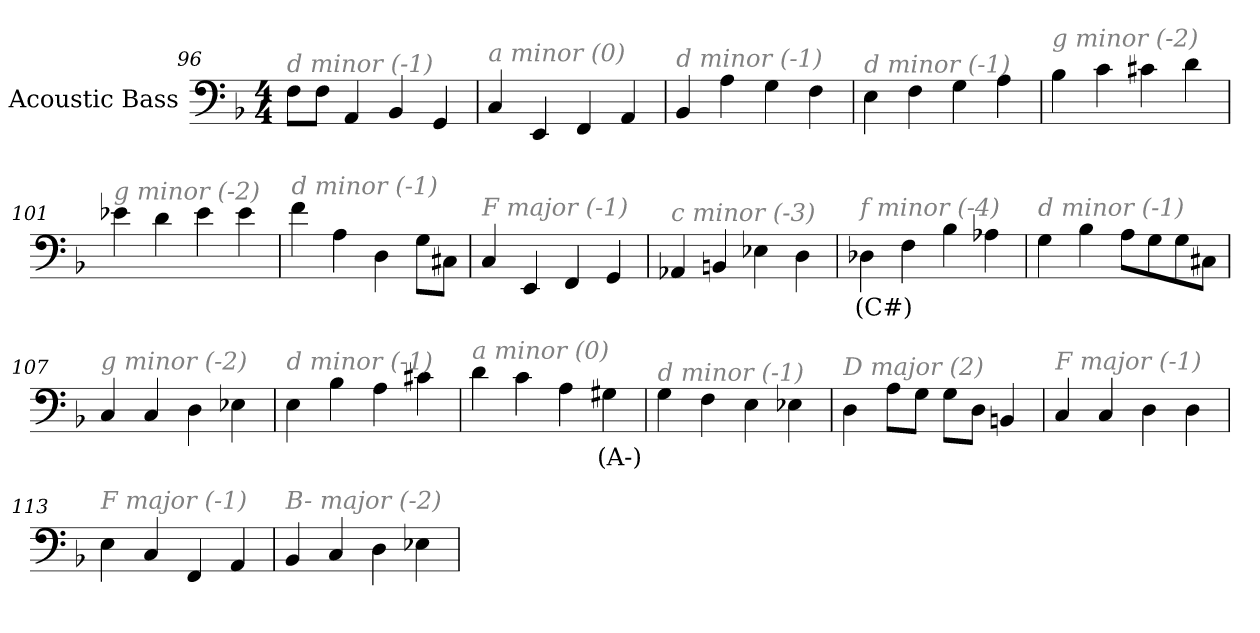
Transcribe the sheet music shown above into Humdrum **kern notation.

**kern	**text
*part1	*part1
*staff1	*staff1
*I"Acoustic Bass	*
*clefF4	*
*ITrd7c12	*
*k[b-]	*
*F:	*
*M4/4	*
=96	=96
!LO:TX:i:color=#808080:t=d minor (-1)	!
8FFL	.
8FFJ	.
4AAA	.
4BBB-	.
4GGG	.
=97	=97
!LO:TX:i:color=#808080:t=a minor (0)	!
4CC	.
4EEE	.
4FFF	.
4AAA	.
=98	=98
!LO:TX:i:color=#808080:t=d minor (-1)	!
4BBB-	.
4AA	.
4GG	.
4FF	.
=99	=99
!LO:TX:i:color=#808080:t=d minor (-1)	!
4EE	.
4FF	.
4GG	.
4AA	.
=100	=100
!LO:TX:i:color=#808080:t=g minor (-2)	!
4BB-	.
4C	.
4C#X	.
4D	.
=101	=101
!LO:TX:i:color=#808080:t=g minor (-2)	!
4E-X	.
4D	.
4E-	.
4E-	.
=102	=102
!LO:TX:i:color=#808080:t=d minor (-1)	!
4F	.
4AA	.
4DD	.
8GGL	.
8CC#XJ	.
=103	=103
!LO:TX:i:color=#808080:t=F major (-1)	!
4CC	.
4EEE	.
4FFF	.
4GGG	.
=104	=104
!LO:TX:i:color=#808080:t=c minor (-3)	!
4AAA-X	.
4BBBn	.
4EE-X	.
4DD	.
=105	=105
!LO:TX:i:color=#808080:t=f minor (-4)	!
4DD-Xi	(C#)
4FF	.
4BB-	.
4AA-X	.
=106	=106
!LO:TX:i:color=#808080:t=d minor (-1)	!
4GG	.
4BB-	.
8AAL	.
8GG	.
8GG	.
8CC#XJ	.
=107	=107
!LO:TX:i:color=#808080:t=g minor (-2)	!
4CC	.
4CC	.
4DD	.
4EE-X	.
=108	=108
!LO:TX:i:color=#808080:t=d minor (-1)	!
4EE	.
4BB-	.
4AA	.
4C#X	.
=109	=109
!LO:TX:i:color=#808080:t=a minor (0)	!
4D	.
4C	.
4AA	.
4GG#Xi	(A-)
=110	=110
!LO:TX:i:color=#808080:t=d minor (-1)	!
4GG	.
4FF	.
4EE	.
4EE-X	.
=111	=111
!LO:TX:i:color=#808080:t=D major (2)	!
4DD	.
8AAL	.
8GGJ	.
8GGL	.
8DDJ	.
4BBBn	.
=112	=112
!LO:TX:i:color=#808080:t=F major (-1)	!
4CC	.
4CC	.
4DD	.
4DD	.
=113	=113
!LO:TX:i:color=#808080:t=F major (-1)	!
4EE	.
4CC	.
4FFF	.
4AAA	.
=114	=114
!LO:TX:i:color=#808080:t=B- major (-2)	!
4BBB-	.
4CC	.
4DD	.
4EE-X	.
=	=
*-	*-
